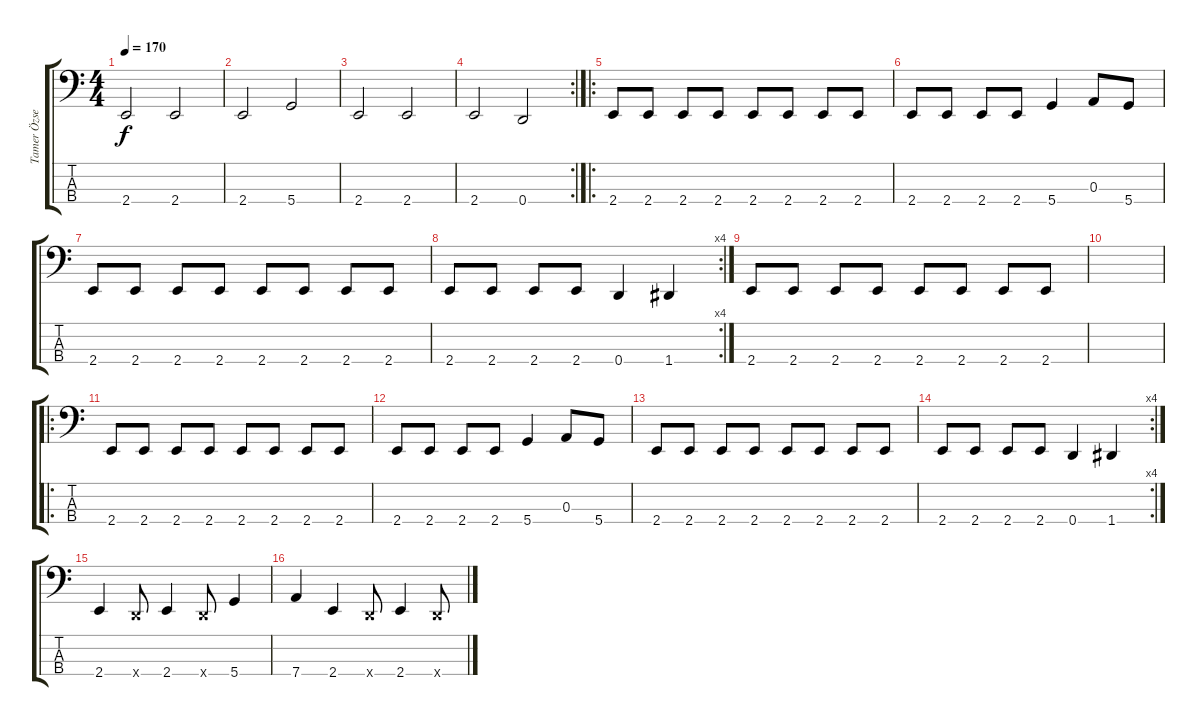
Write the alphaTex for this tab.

\track ("Tamer Özsevim" "Tamer Özse") {instrument electricbasspick}
\staff {score tabs}
\tuning (G2 D2 A1 D1) {hide}
\ts (4 4)
\tempo 170
\clef f4
\ks c
2.4.2{dy f instrument electricbasspick} 2.4.2 |
2.4.2 5.4.2 |
2.4.2 2.4.2 |
\rc 2
2.4.2 0.4.2 |
\ro
2.4.8 2.4.8 2.4.8 2.4.8 2.4.8 2.4.8 2.4.8 2.4.8 |
2.4.8 2.4.8 2.4.8 2.4.8 5.4.4 0.3.8 5.4.8 |
2.4.8 2.4.8 2.4.8 2.4.8 2.4.8 2.4.8 2.4.8 2.4.8 |
\rc 4
2.4.8 2.4.8 2.4.8 2.4.8 0.4.4 1.4.4 |
2.4.8 2.4.8 2.4.8 2.4.8 2.4.8 2.4.8 2.4.8 2.4.8 |
|
\ro
2.4.8 2.4.8 2.4.8 2.4.8 2.4.8 2.4.8 2.4.8 2.4.8 |
2.4.8 2.4.8 2.4.8 2.4.8 5.4.4 0.3.8 5.4.8 |
2.4.8 2.4.8 2.4.8 2.4.8 2.4.8 2.4.8 2.4.8 2.4.8 |
\rc 4
2.4.8 2.4.8 2.4.8 2.4.8 0.4.4 1.4.4 |
2.4.4 0.4{x}.8 2.4.4 0.4{x}.8 5.4.4 |
7.4.4 2.4.4 0.4{x}.8 2.4.4 0.4{x}.8
